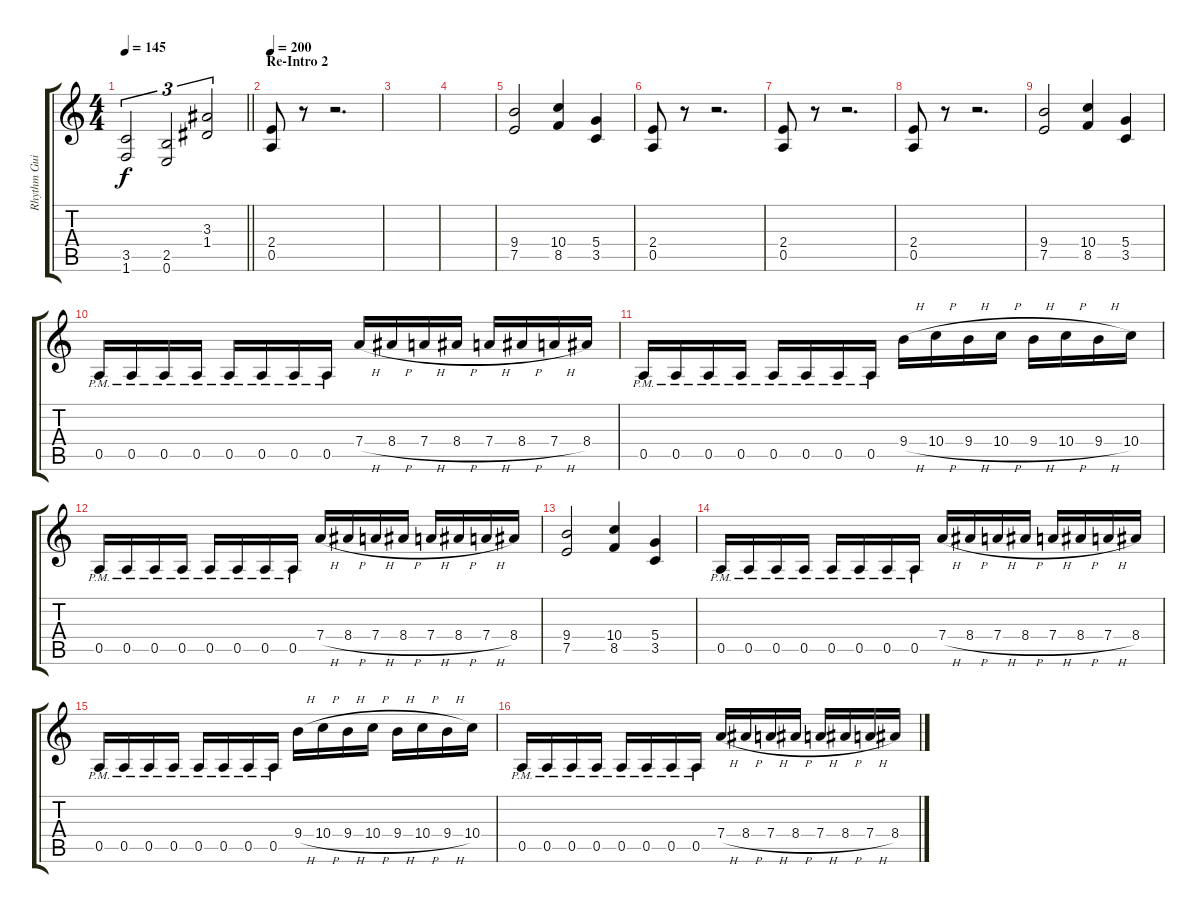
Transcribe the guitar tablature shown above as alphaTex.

\track ("Rhythm Guitar" "Rhythm Gui") {instrument distortionguitar}
\staff {score tabs}
\tuning (E4 B3 G3 D3 A2 E2) {hide}
\ts (4 4)
\tempo 145
\clef g2
\barLineRight lightlight
\ks c
(3.5 1.6).2{tu (3 2) dy f} (2.5 0.6).2{tu (3 2)} (3.3 1.4).2{tu (3 2)} |
\section ("" "Re-Intro 2")
\tempo 200
(2.4 0.5).8 r.8 r.2{d} |
|
|
(9.4 7.5).2 (10.4 8.5).4 (5.4 3.5).4 |
(2.4 0.5).8 r.8 r.2{d} |
(2.4 0.5).8 r.8 r.2{d} |
(2.4 0.5).8 r.8 r.2{d} |
(9.4 7.5).2 (10.4 8.5).4 (5.4 3.5).4 |
0.5{pm}.16 0.5{pm}.16 0.5{pm}.16 0.5{pm}.16 0.5{pm}.16 0.5{pm}.16 0.5{pm}.16 0.5{pm}.16 7.4{h}.16 8.4{h}.16 7.4{h}.16 8.4{h}.16 7.4{h}.16 8.4{h}.16 7.4{h}.16 8.4.16 |
0.5{pm}.16 0.5{pm}.16 0.5{pm}.16 0.5{pm}.16 0.5{pm}.16 0.5{pm}.16 0.5{pm}.16 0.5{pm}.16 9.4{h}.16 10.4{h}.16 9.4{h}.16 10.4{h}.16 9.4{h}.16 10.4{h}.16 9.4{h}.16 10.4.16 |
0.5{pm}.16 0.5{pm}.16 0.5{pm}.16 0.5{pm}.16 0.5{pm}.16 0.5{pm}.16 0.5{pm}.16 0.5{pm}.16 7.4{h}.16 8.4{h}.16 7.4{h}.16 8.4{h}.16 7.4{h}.16 8.4{h}.16 7.4{h}.16 8.4.16 |
(9.4 7.5).2 (10.4 8.5).4 (5.4 3.5).4 |
0.5{pm}.16 0.5{pm}.16 0.5{pm}.16 0.5{pm}.16 0.5{pm}.16 0.5{pm}.16 0.5{pm}.16 0.5{pm}.16 7.4{h}.16 8.4{h}.16 7.4{h}.16 8.4{h}.16 7.4{h}.16 8.4{h}.16 7.4{h}.16 8.4.16 |
0.5{pm}.16 0.5{pm}.16 0.5{pm}.16 0.5{pm}.16 0.5{pm}.16 0.5{pm}.16 0.5{pm}.16 0.5{pm}.16 9.4{h}.16 10.4{h}.16 9.4{h}.16 10.4{h}.16 9.4{h}.16 10.4{h}.16 9.4{h}.16 10.4.16 |
0.5{pm}.16 0.5{pm}.16 0.5{pm}.16 0.5{pm}.16 0.5{pm}.16 0.5{pm}.16 0.5{pm}.16 0.5{pm}.16 7.4{h}.16 8.4{h}.16 7.4{h}.16 8.4{h}.16 7.4{h}.16 8.4{h}.16 7.4{h}.16 8.4.16
